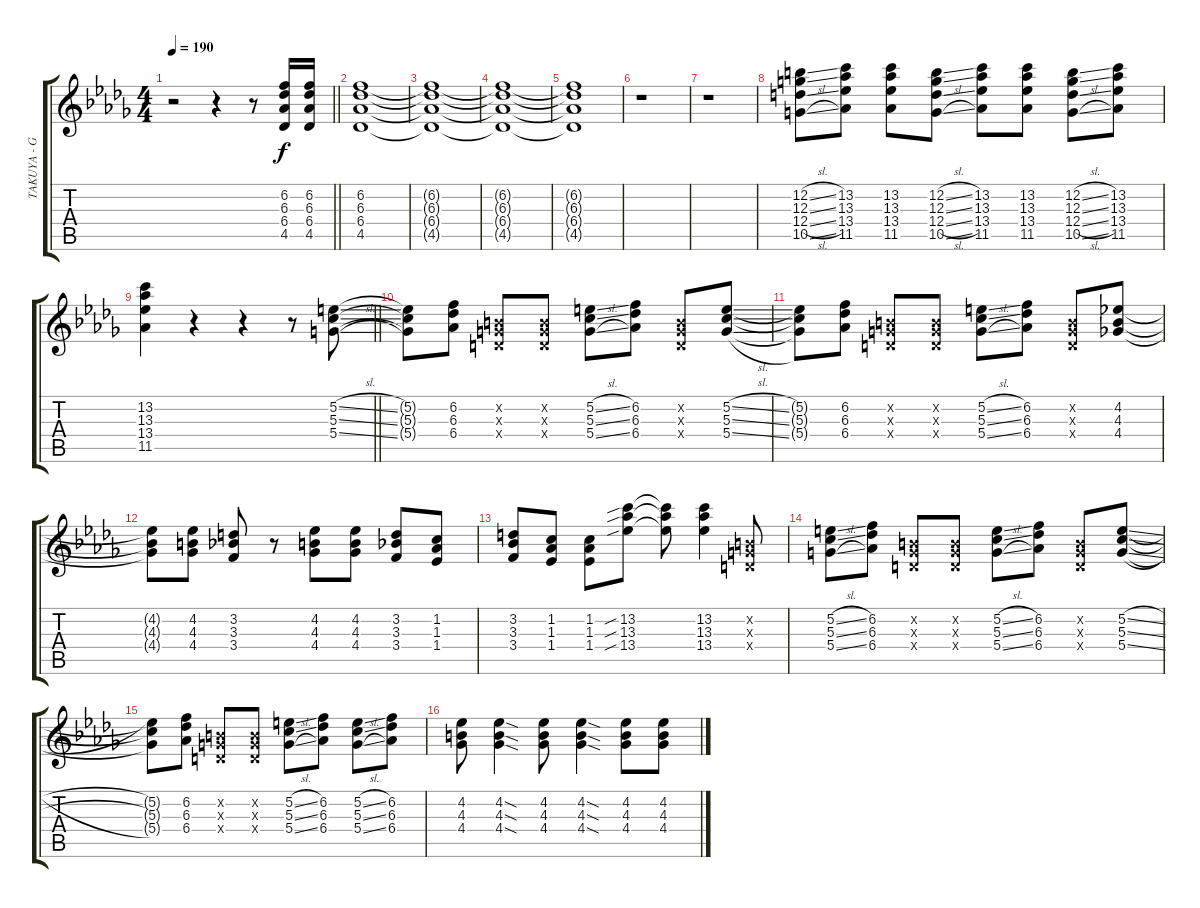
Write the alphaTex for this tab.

\track ("TAKUYA - Guitar 1" "TAKUYA - G") {instrument distortionguitar}
\staff {score tabs}
\tuning (E4 B3 G3 D3 A2 E2) {hide}
\ts (4 4)
\tempo 190
\clef g2
\barLineRight lightlight
\ks db
r.2{dy f instrument distortionguitar} r.4 r.8 (6.2 6.3 6.4 4.5).16 (6.2 6.3 6.4 4.5).16 |
(6.2 6.3 6.4 4.5).1 |
(6.2{t} 6.3{t} 6.4{t} 4.5{t}).1 |
(6.2{t} 6.3{t} 6.4{t} 4.5{t}).1 |
(6.2{t} 6.3{t} 6.4{t} 4.5{t}).1 |
r.1 |
r.1 |
(12.2{sl} 12.3{sl} 12.4{sl} 10.5{sl}).8 (13.2 13.3 13.4 11.5).8 (13.2 13.3 13.4 11.5).8 (12.2{sl} 12.3{sl} 12.4{sl} 10.5{sl}).8 (13.2 13.3 13.4 11.5).8 (13.2 13.3 13.4 11.5).8 (12.2{sl} 12.3{sl} 12.4{sl} 10.5{sl}).8 (13.2 13.3 13.4 11.5).8 |
\barLineRight lightlight
(13.2 13.3 13.4 11.5).4 r.4 r.4 r.8 (5.2{sl} 5.3{sl} 5.4{sl}).8 |
(5.2{t} 5.3{t} 5.4{t}).8 (6.2 6.3 6.4).8 (0.2{x} 0.3{x} 0.4{x}).8 (0.2{x} 0.3{x} 0.4{x}).8 (5.2{sl} 5.3{sl} 5.4{sl}).8 (6.2 6.3 6.4).8 (0.2{x} 0.3{x} 0.4{x}).8 (5.2{sl} 5.3{sl} 5.4{sl}).8 |
(5.2{t} 5.3{t} 5.4{t}).8 (6.2 6.3 6.4).8 (0.2{x} 0.3{x} 0.4{x}).8 (0.2{x} 0.3{x} 0.4{x}).8 (5.2{sl} 5.3{sl} 5.4{sl}).8 (6.2 6.3 6.4).8 (0.2{x} 0.3{x} 0.4{x}).8 (4.2 4.3 4.4).8 |
(4.2{t} 4.3{t} 4.4{t}).8 (4.2 4.3 4.4).8 (3.2 3.3 3.4).8 r.8 (4.2 4.3 4.4).8 (4.2 4.3 4.4).8 (3.2 3.3 3.4).8 (1.2 1.3 1.4).8 |
(3.2 3.3 3.4).8 (1.2 1.3 1.4).8 (1.2 1.3 1.4).8 (13.2{sib} 13.3{sib} 13.4{sib}).8 (13.2{t} 13.3{t} 13.4{t}).8 (13.2 13.3 13.4).4 (0.2{x} 0.3{x} 0.4{x}).8 |
(5.2{sl} 5.3{sl} 5.4{sl}).8 (6.2 6.3 6.4).8 (0.2{x} 0.3{x} 0.4{x}).8 (0.2{x} 0.3{x} 0.4{x}).8 (5.2{sl} 5.3{sl} 5.4{sl}).8 (6.2 6.3 6.4).8 (0.2{x} 0.3{x} 0.4{x}).8 (5.2{sl} 5.3{sl} 5.4{sl}).8 |
(5.2{t} 5.3{t} 5.4{t}).8 (6.2 6.3 6.4).8 (0.2{x} 0.3{x} 0.4{x}).8 (0.2{x} 0.3{x} 0.4{x}).8 (5.2{sl} 5.3{sl} 5.4{sl}).8 (6.2 6.3 6.4).8 (5.2{sl} 5.3{sl} 5.4{sl}).8 (6.2 6.3 6.4).8 |
(4.2 4.3 4.4).8 (4.2{sod} 4.3{sod} 4.4{sod}).4 (4.2 4.3 4.4).8 (4.2{sod} 4.3{sod} 4.4{sod}).4 (4.2 4.3 4.4).8 (4.2 4.3 4.4).8
